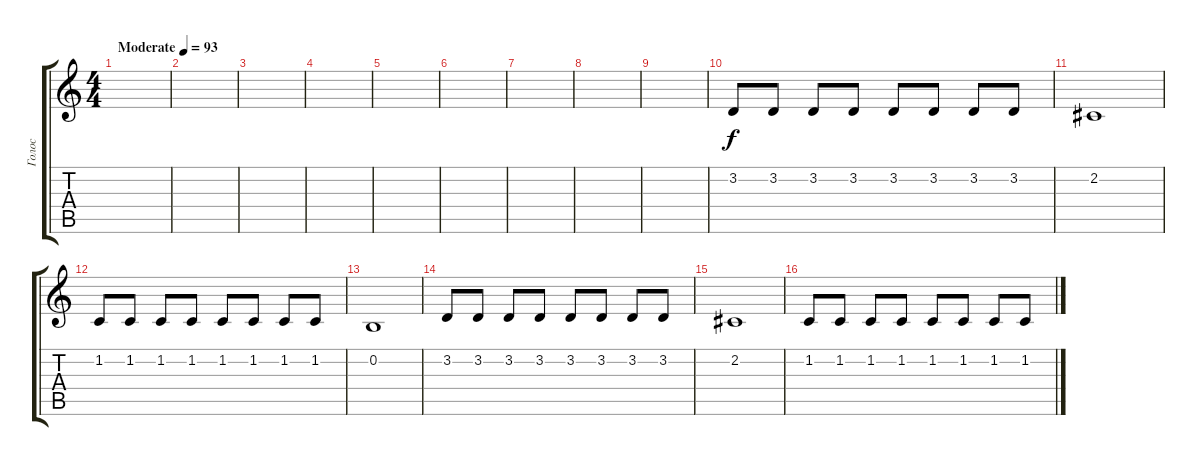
\track ("Голос" "Голос") {instrument fx1rain}
\staff {score tabs}
\tuning (E4 B3 G3 D3 A2 E2) {hide}
\ts (4 4)
\tempo (93 "Moderate")
\clef g2
\ks c
|
|
|
|
|
|
|
|
|
3.2.8 3.2.8 3.2.8 3.2.8 3.2.8 3.2.8 3.2.8 3.2.8 |
2.2.1 |
1.2.8 1.2.8 1.2.8 1.2.8 1.2.8 1.2.8 1.2.8 1.2.8 |
0.2.1 |
3.2.8 3.2.8 3.2.8 3.2.8 3.2.8 3.2.8 3.2.8 3.2.8 |
2.2.1 |
1.2.8 1.2.8 1.2.8 1.2.8 1.2.8 1.2.8 1.2.8 1.2.8
